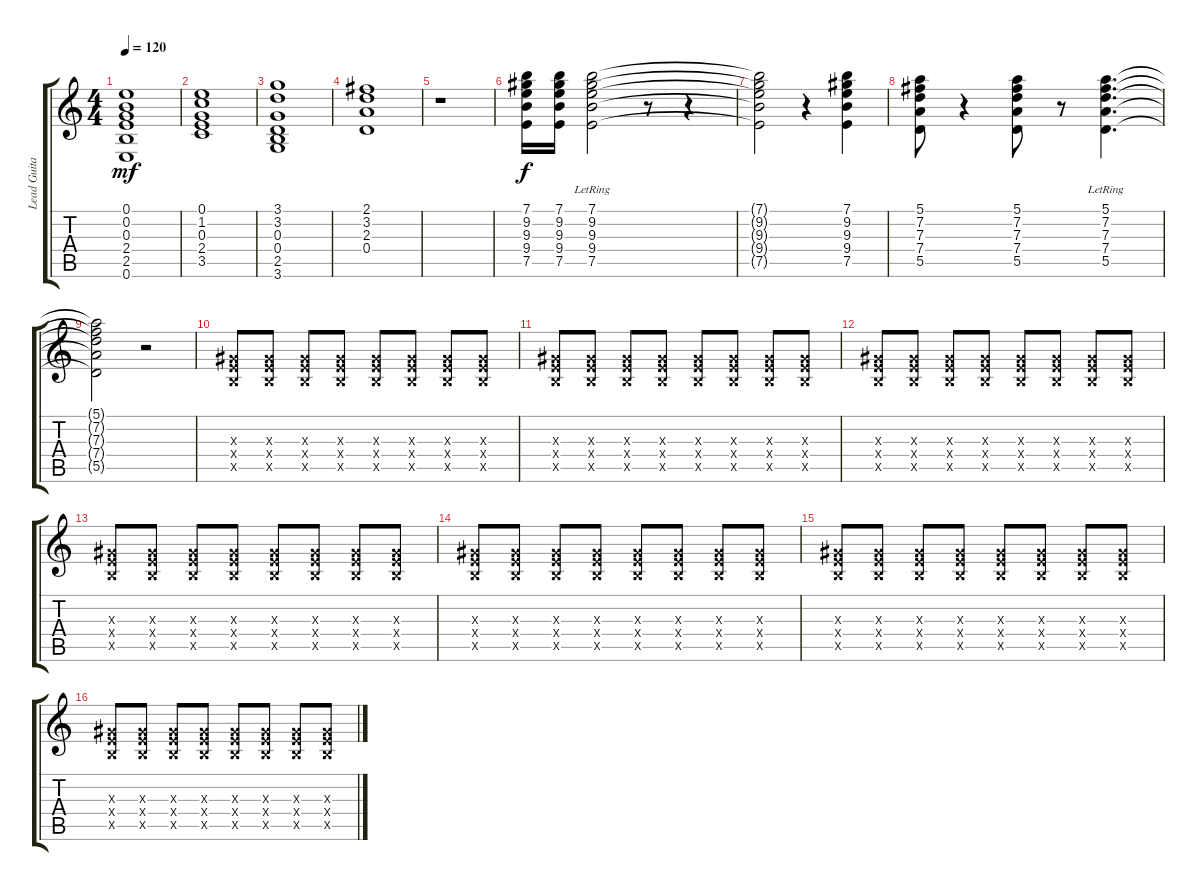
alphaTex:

\track ("Lead Guitar" "Lead Guita") {instrument overdrivenguitar}
\staff {score tabs}
\tuning (E4 B3 G3 D3 A2 E2) {hide}
\ts (4 4)
\tempo 120
\clef g2
\ks c
(0.1 0.2 0.3 2.4 2.5 0.6).1{dy mf} |
(0.1 1.2 0.3 2.4 3.5).1 |
(3.1 3.2 0.3 0.4 2.5 3.6).1 |
(2.1 3.2 2.3 0.4).1 |
r.1 |
(7.1 9.2 9.3 9.4 7.5).16{dy f} (7.1 9.2 9.3 9.4 7.5).16 (7.1{lr} 9.2{lr} 9.3{lr} 9.4{lr} 7.5{lr}).2 r.8 r.4 |
(7.1{t} 9.2{t} 9.3{t} 9.4{t} 7.5{t}).2 r.4 (7.1 9.2 9.3 9.4 7.5).4 |
(5.1 7.2 7.3 7.4 5.5).8 r.4 (5.1 7.2 7.3 7.4 5.5).8 r.8 (5.1{lr} 7.2{lr} 7.3{lr} 7.4{lr} 5.5{lr}).4{d} |
(5.1{t} 7.2{t} 7.3{t} 7.4{t} 5.5{t}).2 r.2 |
(1.3{x} 2.4{x} 2.5{x}).8 (1.3{x} 2.4{x} 2.5{x}).8 (1.3{x} 2.4{x} 2.5{x}).8 (1.3{x} 2.4{x} 2.5{x}).8 (1.3{x} 2.4{x} 2.5{x}).8 (1.3{x} 2.4{x} 2.5{x}).8 (1.3{x} 2.4{x} 2.5{x}).8 (1.3{x} 2.4{x} 2.5{x}).8 |
(1.3{x} 2.4{x} 2.5{x}).8 (1.3{x} 2.4{x} 2.5{x}).8 (1.3{x} 2.4{x} 2.5{x}).8 (1.3{x} 2.4{x} 2.5{x}).8 (1.3{x} 2.4{x} 2.5{x}).8 (1.3{x} 2.4{x} 2.5{x}).8 (1.3{x} 2.4{x} 2.5{x}).8 (1.3{x} 2.4{x} 2.5{x}).8 |
(1.3{x} 2.4{x} 2.5{x}).8 (1.3{x} 2.4{x} 2.5{x}).8 (1.3{x} 2.4{x} 2.5{x}).8 (1.3{x} 2.4{x} 2.5{x}).8 (1.3{x} 2.4{x} 2.5{x}).8 (1.3{x} 2.4{x} 2.5{x}).8 (1.3{x} 2.4{x} 2.5{x}).8 (1.3{x} 2.4{x} 2.5{x}).8 |
(1.3{x} 2.4{x} 2.5{x}).8 (1.3{x} 2.4{x} 2.5{x}).8 (1.3{x} 2.4{x} 2.5{x}).8 (1.3{x} 2.4{x} 2.5{x}).8 (1.3{x} 2.4{x} 2.5{x}).8 (1.3{x} 2.4{x} 2.5{x}).8 (1.3{x} 2.4{x} 2.5{x}).8 (1.3{x} 2.4{x} 2.5{x}).8 |
(1.3{x} 2.4{x} 2.5{x}).8 (1.3{x} 2.4{x} 2.5{x}).8 (1.3{x} 2.4{x} 2.5{x}).8 (1.3{x} 2.4{x} 2.5{x}).8 (1.3{x} 2.4{x} 2.5{x}).8 (1.3{x} 2.4{x} 2.5{x}).8 (1.3{x} 2.4{x} 2.5{x}).8 (1.3{x} 2.4{x} 2.5{x}).8 |
(1.3{x} 2.4{x} 2.5{x}).8 (1.3{x} 2.4{x} 2.5{x}).8 (1.3{x} 2.4{x} 2.5{x}).8 (1.3{x} 2.4{x} 2.5{x}).8 (1.3{x} 2.4{x} 2.5{x}).8 (1.3{x} 2.4{x} 2.5{x}).8 (1.3{x} 2.4{x} 2.5{x}).8 (1.3{x} 2.4{x} 2.5{x}).8 |
(1.3{x} 2.4{x} 2.5{x}).8 (1.3{x} 2.4{x} 2.5{x}).8 (1.3{x} 2.4{x} 2.5{x}).8 (1.3{x} 2.4{x} 2.5{x}).8 (1.3{x} 2.4{x} 2.5{x}).8 (1.3{x} 2.4{x} 2.5{x}).8 (1.3{x} 2.4{x} 2.5{x}).8 (1.3{x} 2.4{x} 2.5{x}).8
